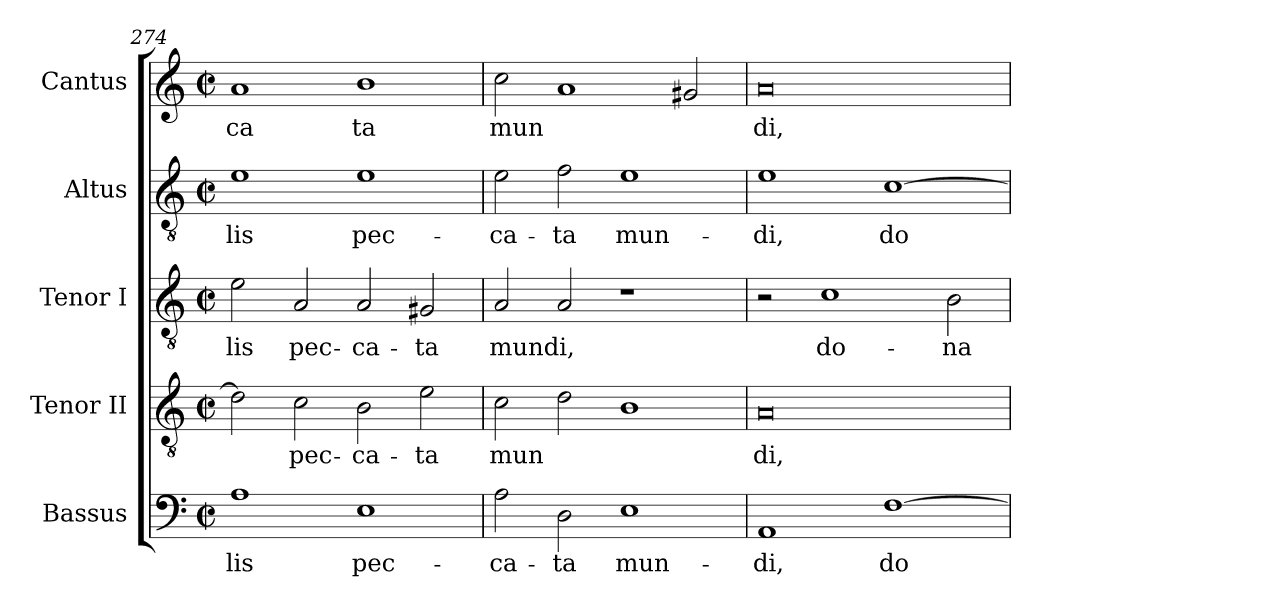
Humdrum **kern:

**kern	**text	**kern	**text	**kern	**text	**kern	**text	**kern	**text
*part5	*part5	*part4	*part4	*part3	*part3	*part2	*part2	*part1	*part1
*staff5	*staff5	*staff4	*staff4	*staff3	*staff3	*staff2	*staff2	*staff1	*staff1
*I"Bassus	*	*I"Tenor II	*	*I"Tenor I	*	*I"Altus	*	*I"Cantus	*
*I'B	*	*I'T II	*	*I'T I	*	*I'A	*	*I'C	*
*clefF4	*	*clefGv2	*	*clefGv2	*	*clefGv2	*	*clefG2	*
*k[]	*	*k[]	*	*k[]	*	*k[]	*	*k[]	*
*C:	*	*C:	*	*C:	*	*C:	*	*C:	*
*M2/2	*	*M2/2	*	*M2/2	*	*M2/2	*	*M2/2	*
*met(c|)	*	*met(c|)	*	*met(c|)	*	*met(c|)	*	*met(c|)	*
=274	=274	=274	=274	=274	=274	=274	=274	=274	=274
!	!LO:LY:b:cj	!	!LO:LY:b:cj	!	!LO:LY:b:cj	!	!LO:LY:b:cj	!	!LO:LY:b:cj
1A	-lis	2d\]	.	2e\	-lis	1e	-lis	1a	ca
!	!	!	!LO:LY:b:cj	!	!LO:LY:b:cj	!	!	!	!
.	.	2c\	pec-	2A/	pec-	.	.	.	.
!	!LO:LY:b:cj	!	!LO:LY:b:cj	!	!LO:LY:b:cj	!	!LO:LY:b:cj	!	!LO:LY:b:cj
1E	pec-	2B\	-ca-	2A/	-ca-	1e	pec-	1b	ta
!	!	!	!LO:LY:b:cj	!	!LO:LY:b:cj	!	!	!	!
.	.	2e\	-ta	2G#X/	-ta	.	.	.	.
=275	=275	=275	=275	=275	=275	=275	=275	=275	=275
!	!LO:LY:b:cj	!	!LO:LY:b:cj	!	!LO:LY:b:cj	!	!LO:LY:b:cj	!	!LO:LY:b:cj
2A\	-ca-	2c\	mun-	2A/	mundi,	2e\	-ca-	2cc\	mun
!	!LO:LY:b:cj	!	!LO:LY:b:cj	!	!LO:LY:b:cj	!	!LO:LY:b:cj	!	!LO:LY:b:cj
2D\	-ta	2d\	--	2A/	.	2f\	-ta	1a	.
!	!LO:LY:b:cj	!	!LO:LY:b:cj	!	!	!	!LO:LY:b:cj	!	!
1E	mun-	1B	--	1r	.	1e	mun-	.	.
!	!	!	!	!	!	!	!	!	!LO:LY:b:cj
.	.	.	.	.	.	.	.	2g#X/	.
=276	=276	=276	=276	=276	=276	=276	=276	=276	=276
!	!LO:LY:b:cj	!	!LO:LY:b:cj	!	!	!	!LO:LY:b:cj	!	!LO:LY:b:cj
1AA	-di,	0A	-di,	2r	.	1e	-di,	0a	di,
!	!	!	!	!	!LO:LY:b:cj	!	!	!	!
.	.	.	.	1c	do-	.	.	.	.
!	!LO:LY:b:cj	!	!	!	!	!	!LO:LY:b:cj	!	!
[>1F	do-	.	.	.	.	[>1c	do-	.	.
!	!	!	!	!	!LO:LY:b:cj	!	!	!	!
.	.	.	.	2B\	-na	.	.	.	.
=	=	=	=	=	=	=	=	=	=
*-	*-	*-	*-	*-	*-	*-	*-	*-	*-
